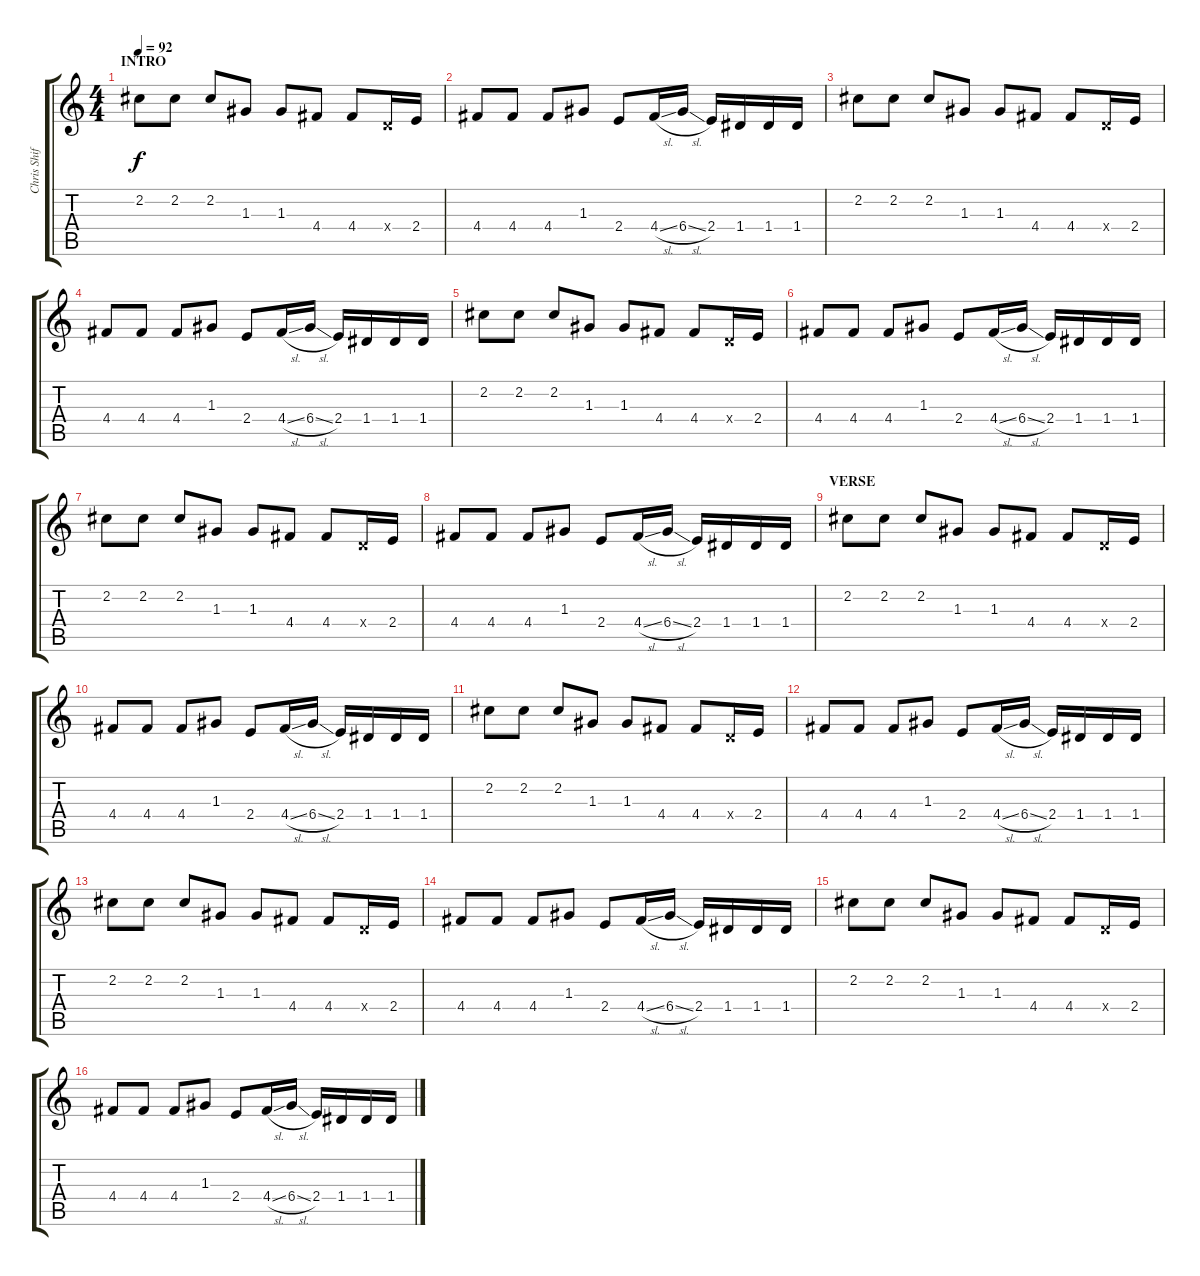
\track ("Chris Shifflet (Guitar)" "Chris Shif") {instrument distortionguitar}
\staff {score tabs}
\tuning (E4 B3 G3 D3 A2 E2) {hide}
\ts (4 4)
\section ("" "INTRO")
\tempo 92
\clef g2
\ks c
2.2.8{dy f instrument distortionguitar} 2.2.8 2.2.8 1.3.8 1.3.8 4.4.8 4.4.8 0.4{x}.16 2.4.16 |
4.4.8 4.4.8 4.4.8 1.3.8 2.4.8 4.4{sl}.16 6.4{sl}.16 2.4.16 1.4.16 1.4.16 1.4.16 |
2.2.8 2.2.8 2.2.8 1.3.8 1.3.8 4.4.8 4.4.8 0.4{x}.16 2.4.16 |
4.4.8 4.4.8 4.4.8 1.3.8 2.4.8 4.4{sl}.16 6.4{sl}.16 2.4.16 1.4.16 1.4.16 1.4.16 |
2.2.8 2.2.8 2.2.8 1.3.8 1.3.8 4.4.8 4.4.8 0.4{x}.16 2.4.16 |
4.4.8 4.4.8 4.4.8 1.3.8 2.4.8 4.4{sl}.16 6.4{sl}.16 2.4.16 1.4.16 1.4.16 1.4.16 |
2.2.8 2.2.8 2.2.8 1.3.8 1.3.8 4.4.8 4.4.8 0.4{x}.16 2.4.16 |
4.4.8 4.4.8 4.4.8 1.3.8 2.4.8 4.4{sl}.16 6.4{sl}.16 2.4.16 1.4.16 1.4.16 1.4.16 |
\section ("" "VERSE")
2.2.8 2.2.8 2.2.8 1.3.8 1.3.8 4.4.8 4.4.8 0.4{x}.16 2.4.16 |
4.4.8 4.4.8 4.4.8 1.3.8 2.4.8 4.4{sl}.16 6.4{sl}.16 2.4.16 1.4.16 1.4.16 1.4.16 |
2.2.8 2.2.8 2.2.8 1.3.8 1.3.8 4.4.8 4.4.8 0.4{x}.16 2.4.16 |
4.4.8 4.4.8 4.4.8 1.3.8 2.4.8 4.4{sl}.16 6.4{sl}.16 2.4.16 1.4.16 1.4.16 1.4.16 |
2.2.8 2.2.8 2.2.8 1.3.8 1.3.8 4.4.8 4.4.8 0.4{x}.16 2.4.16 |
4.4.8 4.4.8 4.4.8 1.3.8 2.4.8 4.4{sl}.16 6.4{sl}.16 2.4.16 1.4.16 1.4.16 1.4.16 |
2.2.8 2.2.8 2.2.8 1.3.8 1.3.8 4.4.8 4.4.8 0.4{x}.16 2.4.16 |
4.4.8 4.4.8 4.4.8 1.3.8 2.4.8 4.4{sl}.16 6.4{sl}.16 2.4.16 1.4.16 1.4.16 1.4.16
